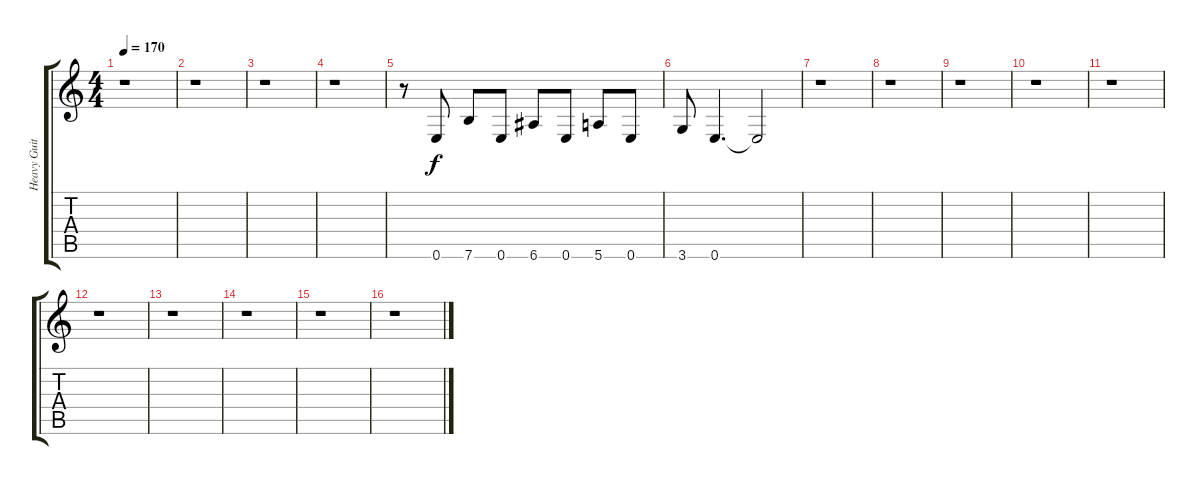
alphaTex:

\track ("Heavy Guitar" "Heavy Guit") {instrument overdrivenguitar}
\staff {score tabs}
\tuning (E4 B3 G3 D3 A2 E2) {hide}
\ts (4 4)
\tempo 170
\clef g2
\ks c
r.1{dy f} |
r.1 |
r.1 |
r.1 |
r.8 0.6.8 7.6.8 0.6.8 6.6.8 0.6.8 5.6.8 0.6.8 |
3.6.8 0.6.4{d} 0.6{t}.2 |
r.1 |
r.1 |
r.1 |
r.1 |
r.1 |
r.1 |
r.1 |
r.1 |
r.1 |
r.1
